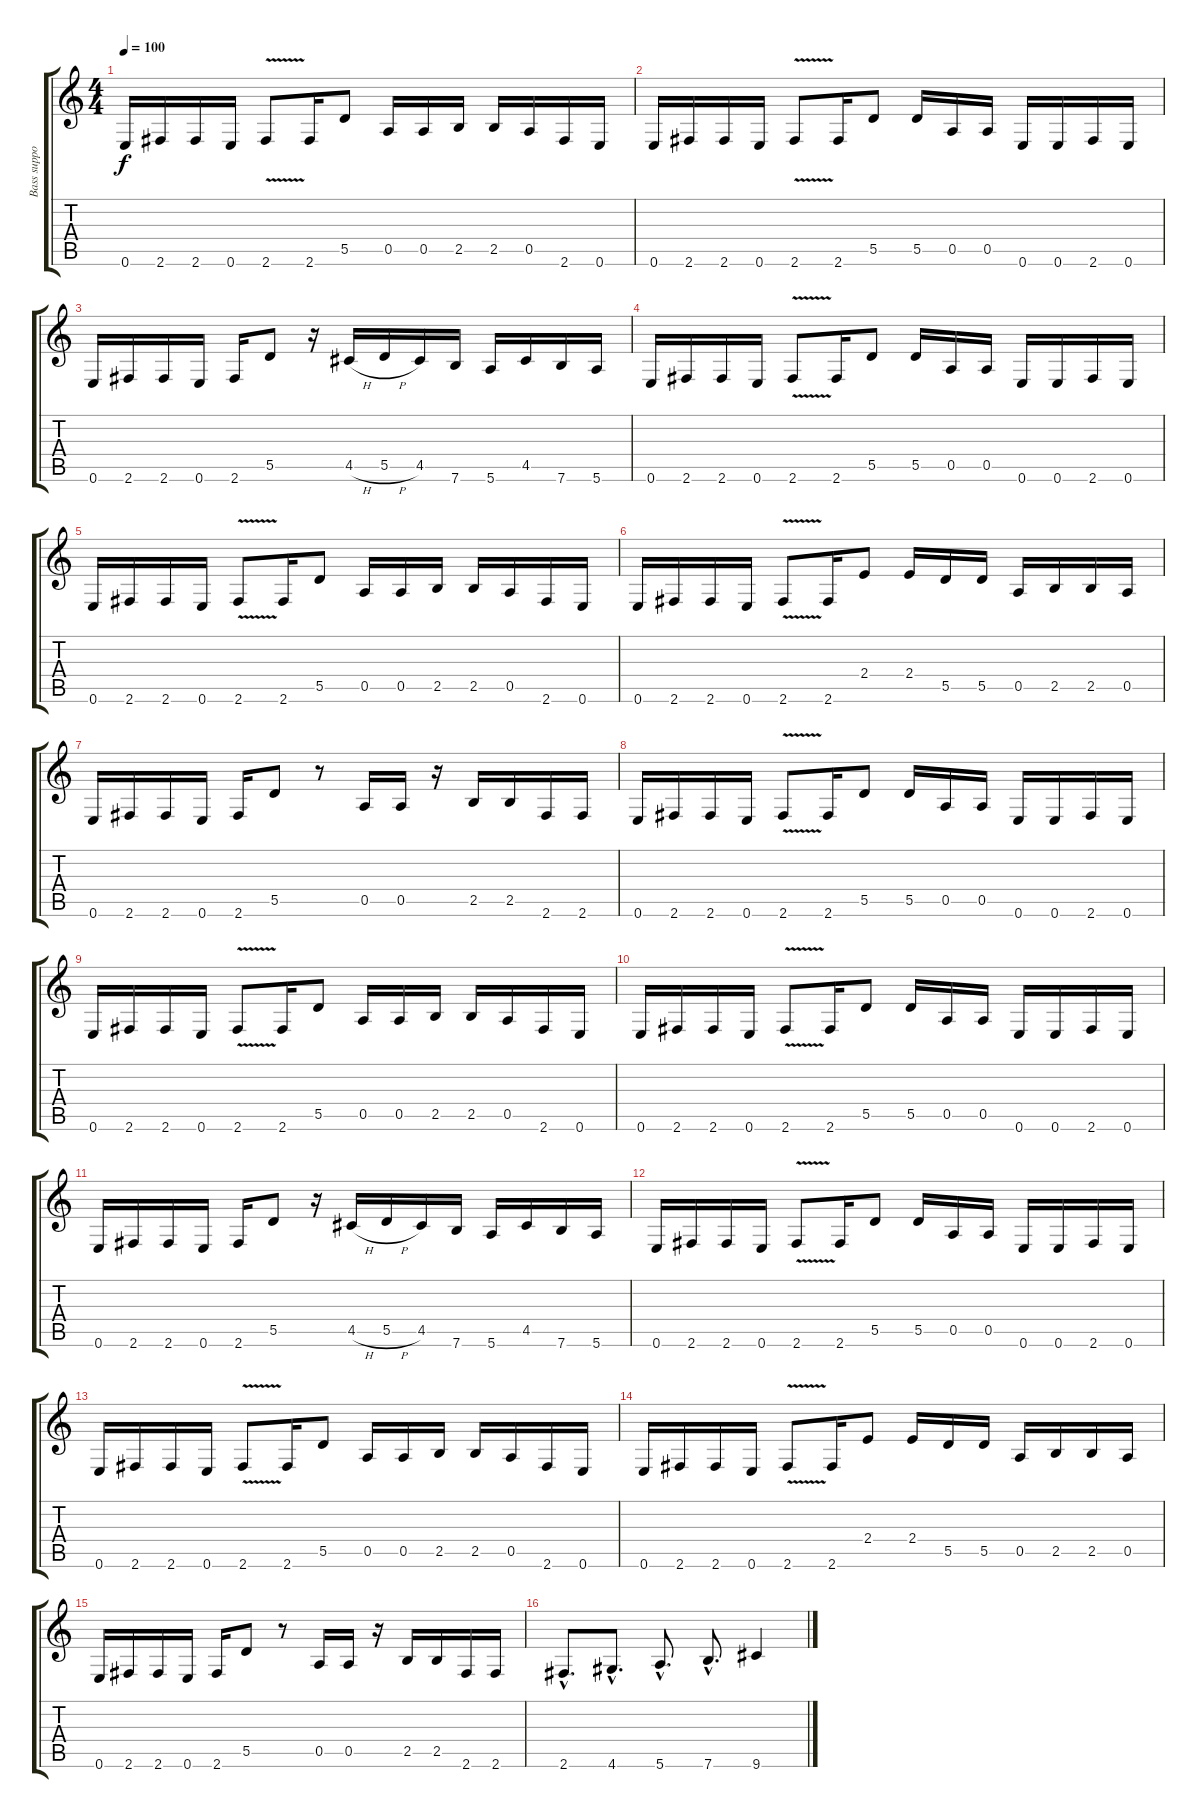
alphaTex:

\track ("Bass support" "Bass suppo") {instrument overdrivenguitar}
\staff {score tabs}
\tuning (E4 B3 G3 D3 A2 E2) {hide}
\ts (4 4)
\tempo 100
\clef g2
\ks c
0.6.16{dy f} 2.6.16 2.6.16 0.6.16 2.6{v}.8 2.6.16 5.5.8 0.5.16 0.5.16 2.5.16 2.5.16 0.5.16 2.6.16 0.6.16 |
0.6.16 2.6.16 2.6.16 0.6.16 2.6{v}.8 2.6.16 5.5.8 5.5.16 0.5.16 0.5.16 0.6.16 0.6.16 2.6.16 0.6.16 |
0.6.16 2.6.16 2.6.16 0.6.16 2.6.16 5.5.8 r.16 4.5{h}.16 5.5{h}.16 4.5.16 7.6.16 5.6.16 4.5.16 7.6.16 5.6.16 |
0.6.16 2.6.16 2.6.16 0.6.16 2.6{v}.8 2.6.16 5.5.8 5.5.16 0.5.16 0.5.16 0.6.16 0.6.16 2.6.16 0.6.16 |
0.6.16 2.6.16 2.6.16 0.6.16 2.6{v}.8 2.6.16 5.5.8 0.5.16 0.5.16 2.5.16 2.5.16 0.5.16 2.6.16 0.6.16 |
0.6.16 2.6.16 2.6.16 0.6.16 2.6{v}.8 2.6.16 2.4.8 2.4.16 5.5.16 5.5.16 0.5.16 2.5.16 2.5.16 0.5.16 |
0.6.16 2.6.16 2.6.16 0.6.16 2.6.16 5.5.8 r.8 0.5.16 0.5.16 r.16 2.5.16 2.5.16 2.6.16 2.6.16 |
0.6.16 2.6.16 2.6.16 0.6.16 2.6{v}.8 2.6.16 5.5.8 5.5.16 0.5.16 0.5.16 0.6.16 0.6.16 2.6.16 0.6.16 |
0.6.16 2.6.16 2.6.16 0.6.16 2.6{v}.8 2.6.16 5.5.8 0.5.16 0.5.16 2.5.16 2.5.16 0.5.16 2.6.16 0.6.16 |
0.6.16 2.6.16 2.6.16 0.6.16 2.6{v}.8 2.6.16 5.5.8 5.5.16 0.5.16 0.5.16 0.6.16 0.6.16 2.6.16 0.6.16 |
0.6.16 2.6.16 2.6.16 0.6.16 2.6.16 5.5.8 r.16 4.5{h}.16 5.5{h}.16 4.5.16 7.6.16 5.6.16 4.5.16 7.6.16 5.6.16 |
0.6.16 2.6.16 2.6.16 0.6.16 2.6{v}.8 2.6.16 5.5.8 5.5.16 0.5.16 0.5.16 0.6.16 0.6.16 2.6.16 0.6.16 |
0.6.16 2.6.16 2.6.16 0.6.16 2.6{v}.8 2.6.16 5.5.8 0.5.16 0.5.16 2.5.16 2.5.16 0.5.16 2.6.16 0.6.16 |
0.6.16 2.6.16 2.6.16 0.6.16 2.6{v}.8 2.6.16 2.4.8 2.4.16 5.5.16 5.5.16 0.5.16 2.5.16 2.5.16 0.5.16 |
0.6.16 2.6.16 2.6.16 0.6.16 2.6.16 5.5.8 r.8 0.5.16 0.5.16 r.16 2.5.16 2.5.16 2.6.16 2.6.16 |
2.6{hac}.8{d} 4.6{hac}.8{d} 5.6{hac}.8{d} 7.6{hac}.8{d} 9.6.4
